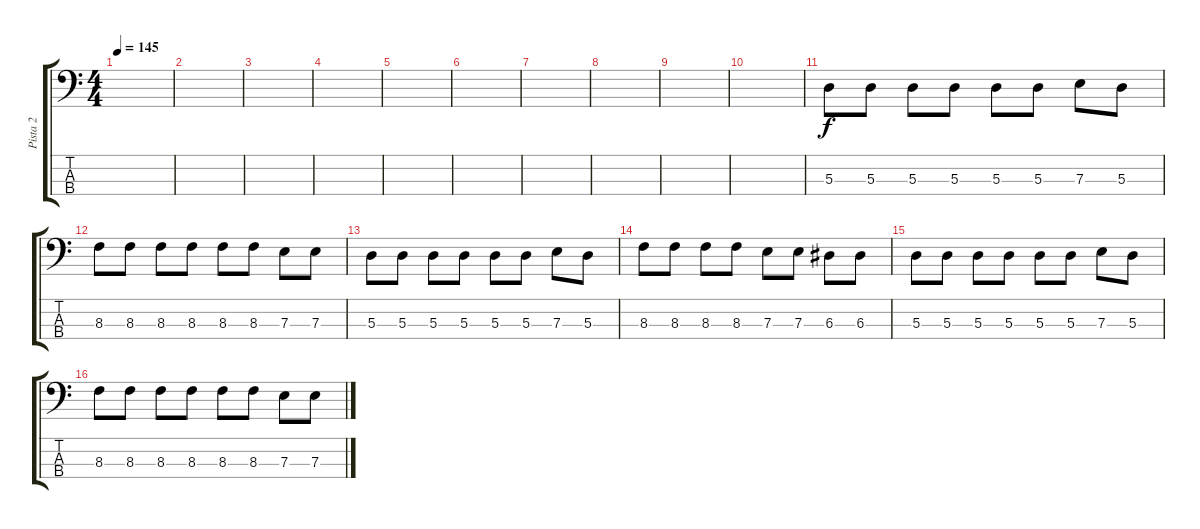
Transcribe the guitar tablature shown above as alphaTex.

\track ("Pista 2" "Pista 2") {instrument electricbassfinger}
\staff {score tabs}
\tuning (G2 D2 A1 E1) {hide}
\ts (4 4)
\tempo 145
\clef f4
\ks c
|
|
|
|
|
|
|
|
|
|
5.3.8 5.3.8 5.3.8 5.3.8 5.3.8 5.3.8 7.3.8 5.3.8 |
8.3.8 8.3.8 8.3.8 8.3.8 8.3.8 8.3.8 7.3.8 7.3.8 |
5.3.8 5.3.8 5.3.8 5.3.8 5.3.8 5.3.8 7.3.8 5.3.8 |
8.3.8 8.3.8 8.3.8 8.3.8 7.3.8 7.3.8 6.3.8 6.3.8 |
5.3.8 5.3.8 5.3.8 5.3.8 5.3.8 5.3.8 7.3.8 5.3.8 |
8.3.8 8.3.8 8.3.8 8.3.8 8.3.8 8.3.8 7.3.8 7.3.8
